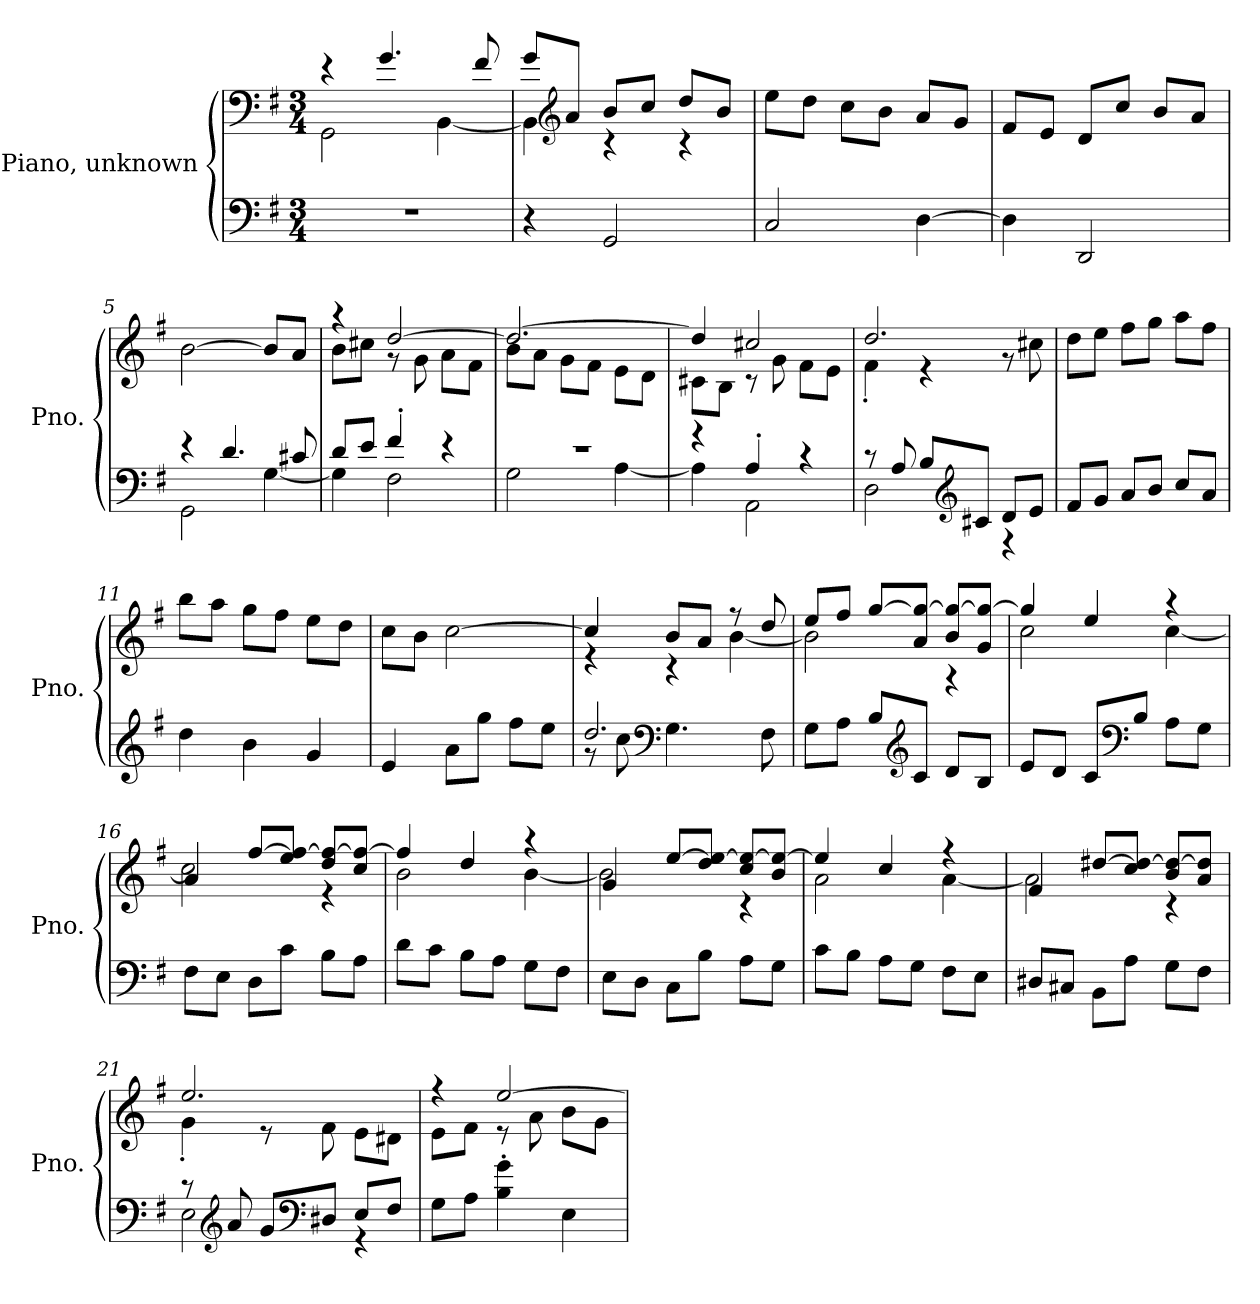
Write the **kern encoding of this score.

**kern	**kern
*part1	*part1
*staff2	*staff1
*I"Piano, unknown	*
*I'Pno.	*
*clefF4	*clefF4
*k[f#]	*k[f#]
*M3/4	*M3/4
*MM133	*MM133
=1	=1
*	*^
2.r	4r	2GG\
.	4.g/	.
.	.	[4BB\
.	8f#/	.
=2	=2	=2
4r	8g/L	4BB\]
*	*clefG2	*
.	8a/J	.
2GG/	8b/L	4r
.	8cc/J	.
.	8dd/L	4r
.	8b/J	.
*	*v	*v
=3	=3
2C/	8ee\L
.	8dd\J
.	8cc\L
.	8b\J
[4D\	8a/L
.	8g/J
=4	=4
4D\]	8f#/L
.	8e/J
2DD/	8d/L
.	8cc/J
.	8b/L
.	8a/J
=5	=5
*^	*
4r	2GG\	[2b\
4.d/	.	.
.	[4G\	8b/L]
8c#X/	.	8a/J
=6	=6	=6
*	*	*^
8d/L	4G\]	4r	8b\L
8e/J	.	.	8cc#X\J
4f#'/	2F#\	[2dd/	8r
.	.	.	8g\
4r	.	.	8a\L
.	.	.	8f#\J
!!LO:LB:g=z	!!
=7	=7	=7	=7
2.r	2G\	2.dd/_	8b\L
.	.	.	8a\J
.	.	.	8g\L
.	.	.	8f#\J
.	[4A\	.	8e\L
.	.	.	8d\J
=8	=8	=8	=8
4r	4A\]	4dd/]	8c#X\L
.	.	.	8B\J
4A'/	2AA\	2cc#X/	8r
.	.	.	8g\
4r	.	.	8f#\L
.	.	.	8e\J
=9	=9	=9	=9
8r	2D\	2.dd/	4f#'\
8A/	.	.	.
8B/L	.	.	4r
*clefG2	*	*	*
8c#X/J	.	.	.
8d/L	4r	.	8r
8e/J	.	.	8cc#X\
*v	*v	*	*
*	*v	*v
=10	=10
8f#/L	8dd\L
8g/J	8ee\J
8a/L	8ff#\L
8b/J	8gg\J
8cc/L	8aa\L
8a/J	8ff#\J
=11	=11
4dd\	8bb\L
.	8aa\J
4b\	8gg\L
.	8ff#\J
4g/	8ee\L
.	8dd\J
!!LO:LB:g=z
=12	=12
4e/	8cc\L
.	8b\J
8a\L	[2cc\
8gg\J	.
8ff#\L	.
8ee\J	.
=13	=13
*^	*^
2.dd/	8r	4cc/]	4r
.	8cc\	.	.
*clefF4	*	*	*
.	4.G\	8b/L	4r
.	.	8a/J	.
.	.	8r	[4b\
.	8F#\	8dd/	.
*v	*v	*	*
=14	=14	=14
8G\L	8ee/L	2b\]
8A\J	8ff#/J	.
8B/L	[8gg/L	.
*clefG2	*	*
8c/J	8a/ 8gg/_J	.
8d/L	8b/ 8gg/_L	4r
8B/J	8g/ 8gg/_J	.
=15	=15	=15
8e/L	4gg/]	2cc\
8d/J	.	.
8c/L	4ee/	.
*clefF4	*	*
8B/J	.	.
8A\L	4r	[4cc\
8G\J	.	.
=16	=16	=16
8F#\L	4a/	2cc\]
8E\J	.	.
8D\L	[8ff#/L	.
8c\J	8ee/ 8ff#/_J	.
8B\L	8dd/ 8ff#/_L	4r
8A\J	8cc/ 8ff#/_J	.
!!LO:LB:g=z	!!
=17	=17	=17
8d\L	4ff#/]	2b\
8c\J	.	.
8B\L	4dd/	.
8A\J	.	.
8G\L	4r	[4b\
8F#\J	.	.
=18	=18	=18
8E\L	4g/	2b\]
8D\J	.	.
8C\L	[8ee/L	.
8B\J	8dd/ 8ee/_J	.
8A\L	8cc/ 8ee/_L	4r
8G\J	8b/ 8ee/_J	.
=19	=19	=19
8c\L	4ee/]	2a\
8B\J	.	.
8A\L	4cc/	.
8G\J	.	.
8F#\L	4r	[4a\
8E\J	.	.
=20	=20	=20
8D#X/L	4f#/	2a\]
8C#X/J	.	.
8BB\L	[8dd#X/L	.
8A\J	8cc/ 8dd#/_J	.
8G\L	8b/ 8dd#/_L	4r
8F#\J	8a/ 8dd#/]J	.
=21	=21	=21
*^	*	*
8r	2E\	2.ee/	4g'\
*clefG2	*	*	*
8a/	.	.	.
8g/L	.	.	8r
*clefF4	*	*	*
8D#X/J	.	.	8f#\
8E/L	4r	.	8e\L
8F#/J	.	.	8d#X\J
*v	*v	*	*
!!LO:LB:g=z	!!
=22	=22	=22
8G\L	4r	8e\L
8A\J	.	8f#\J
4B\' 4g\'	[2ee/	8r
.	.	8a\
4E\	.	8b\L
.	.	8g\J
*	*v	*v
=	=
*-	*-
